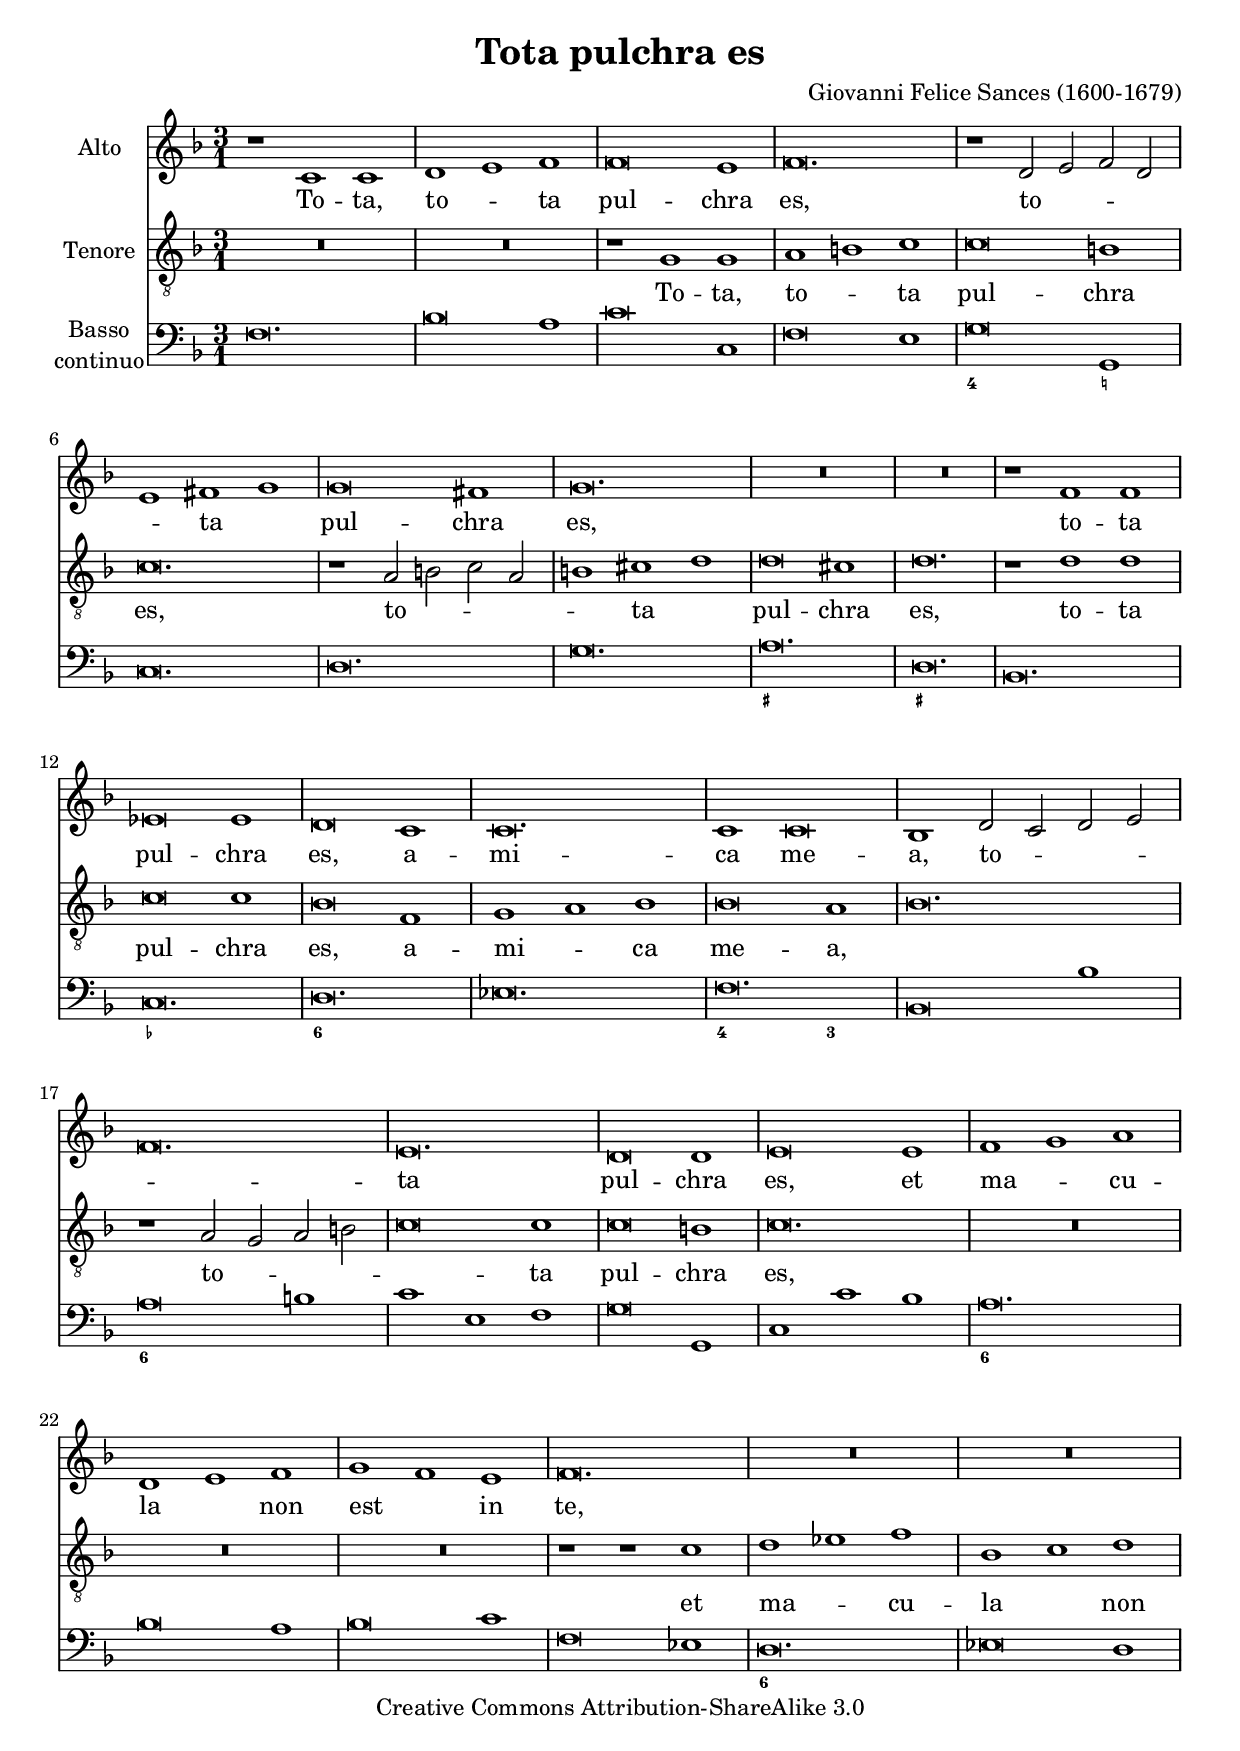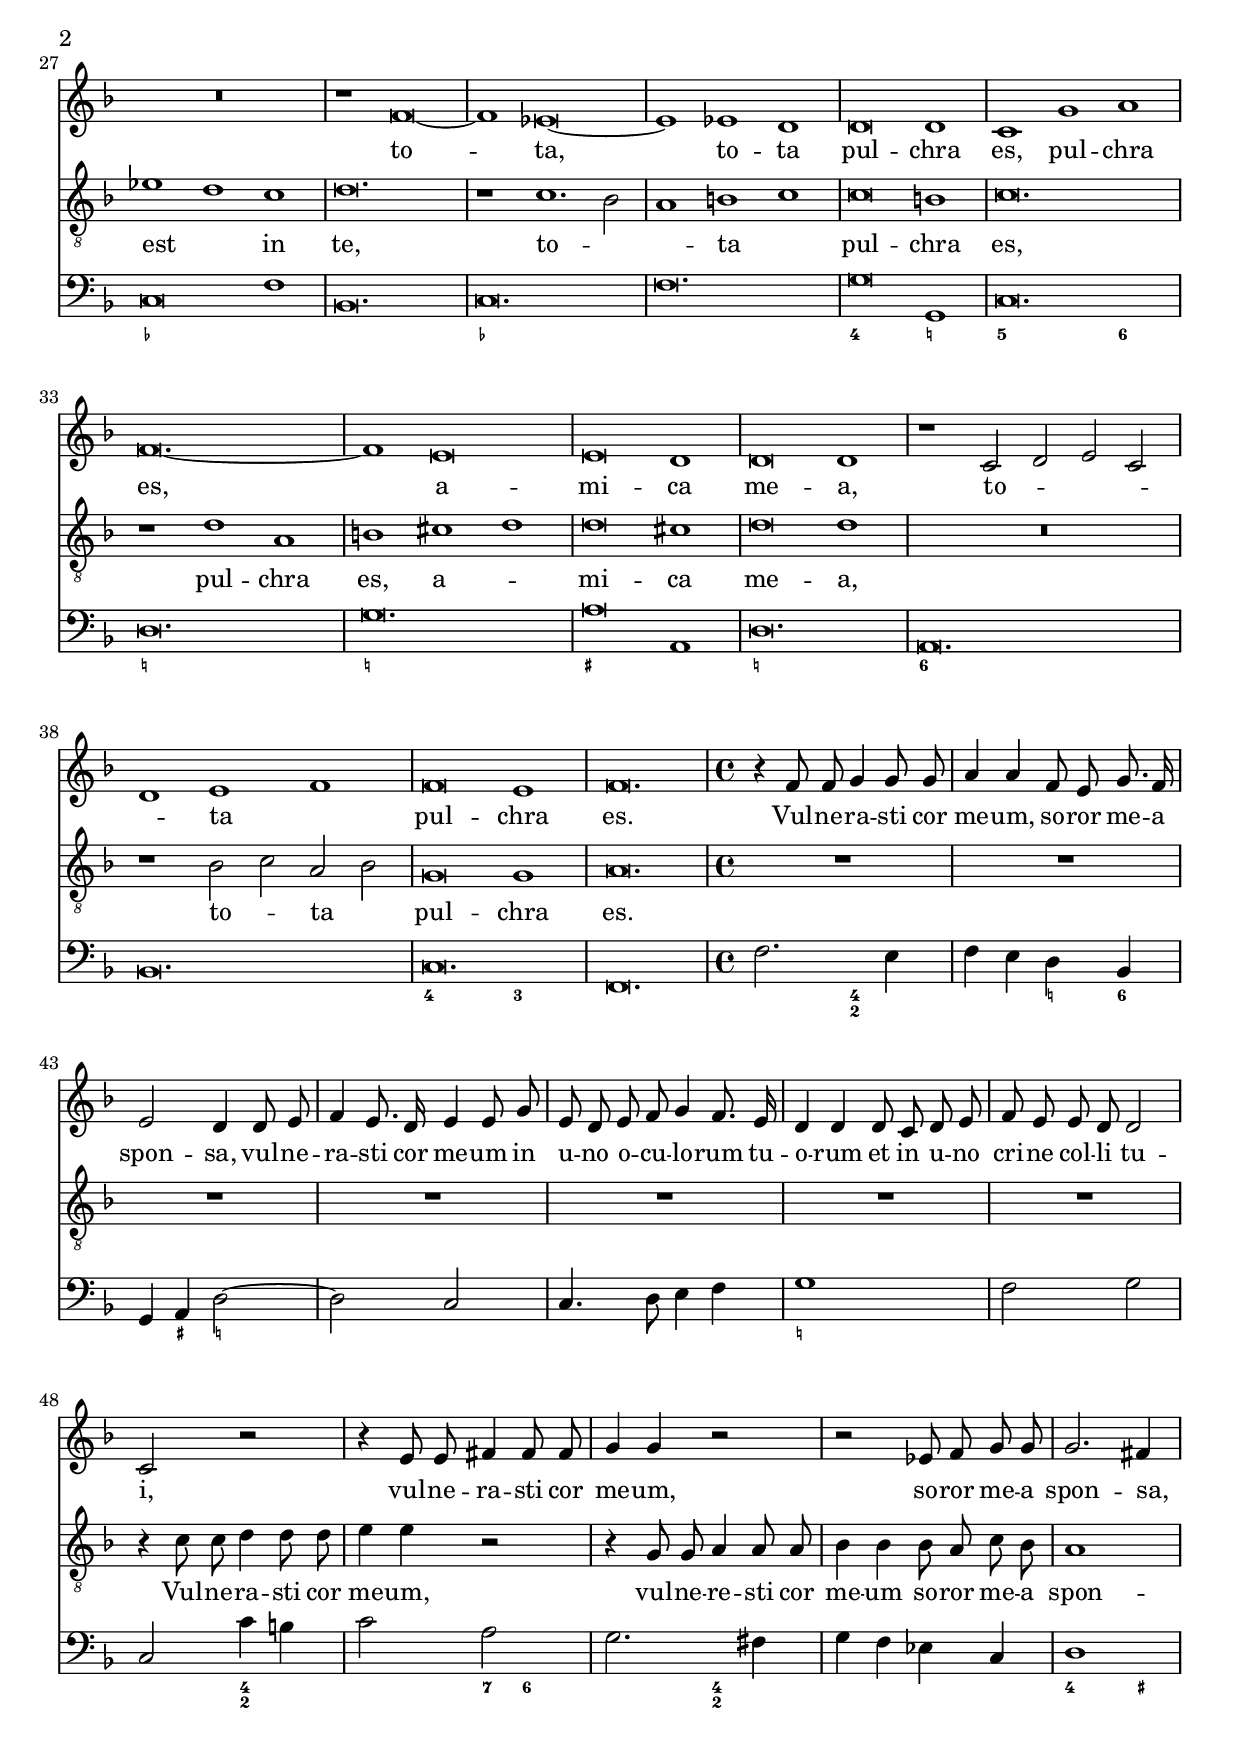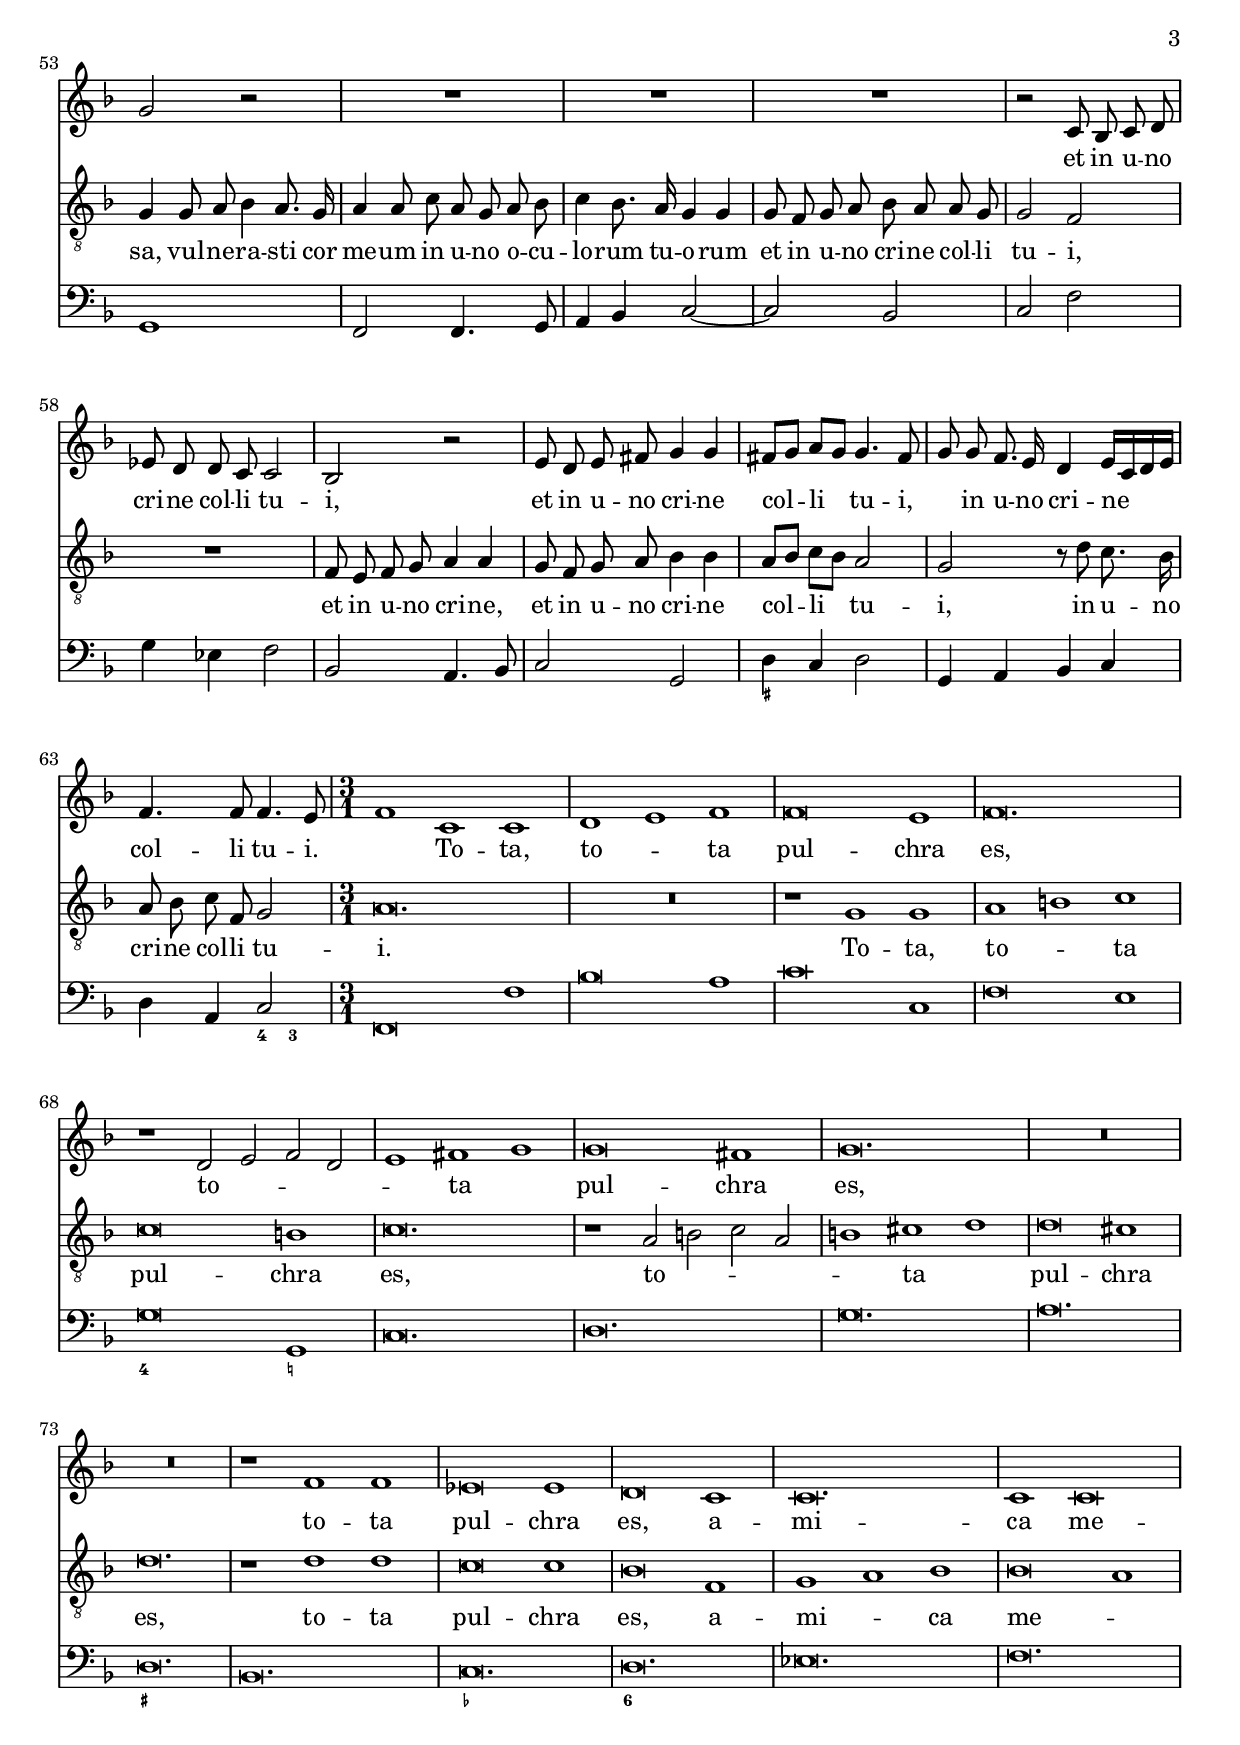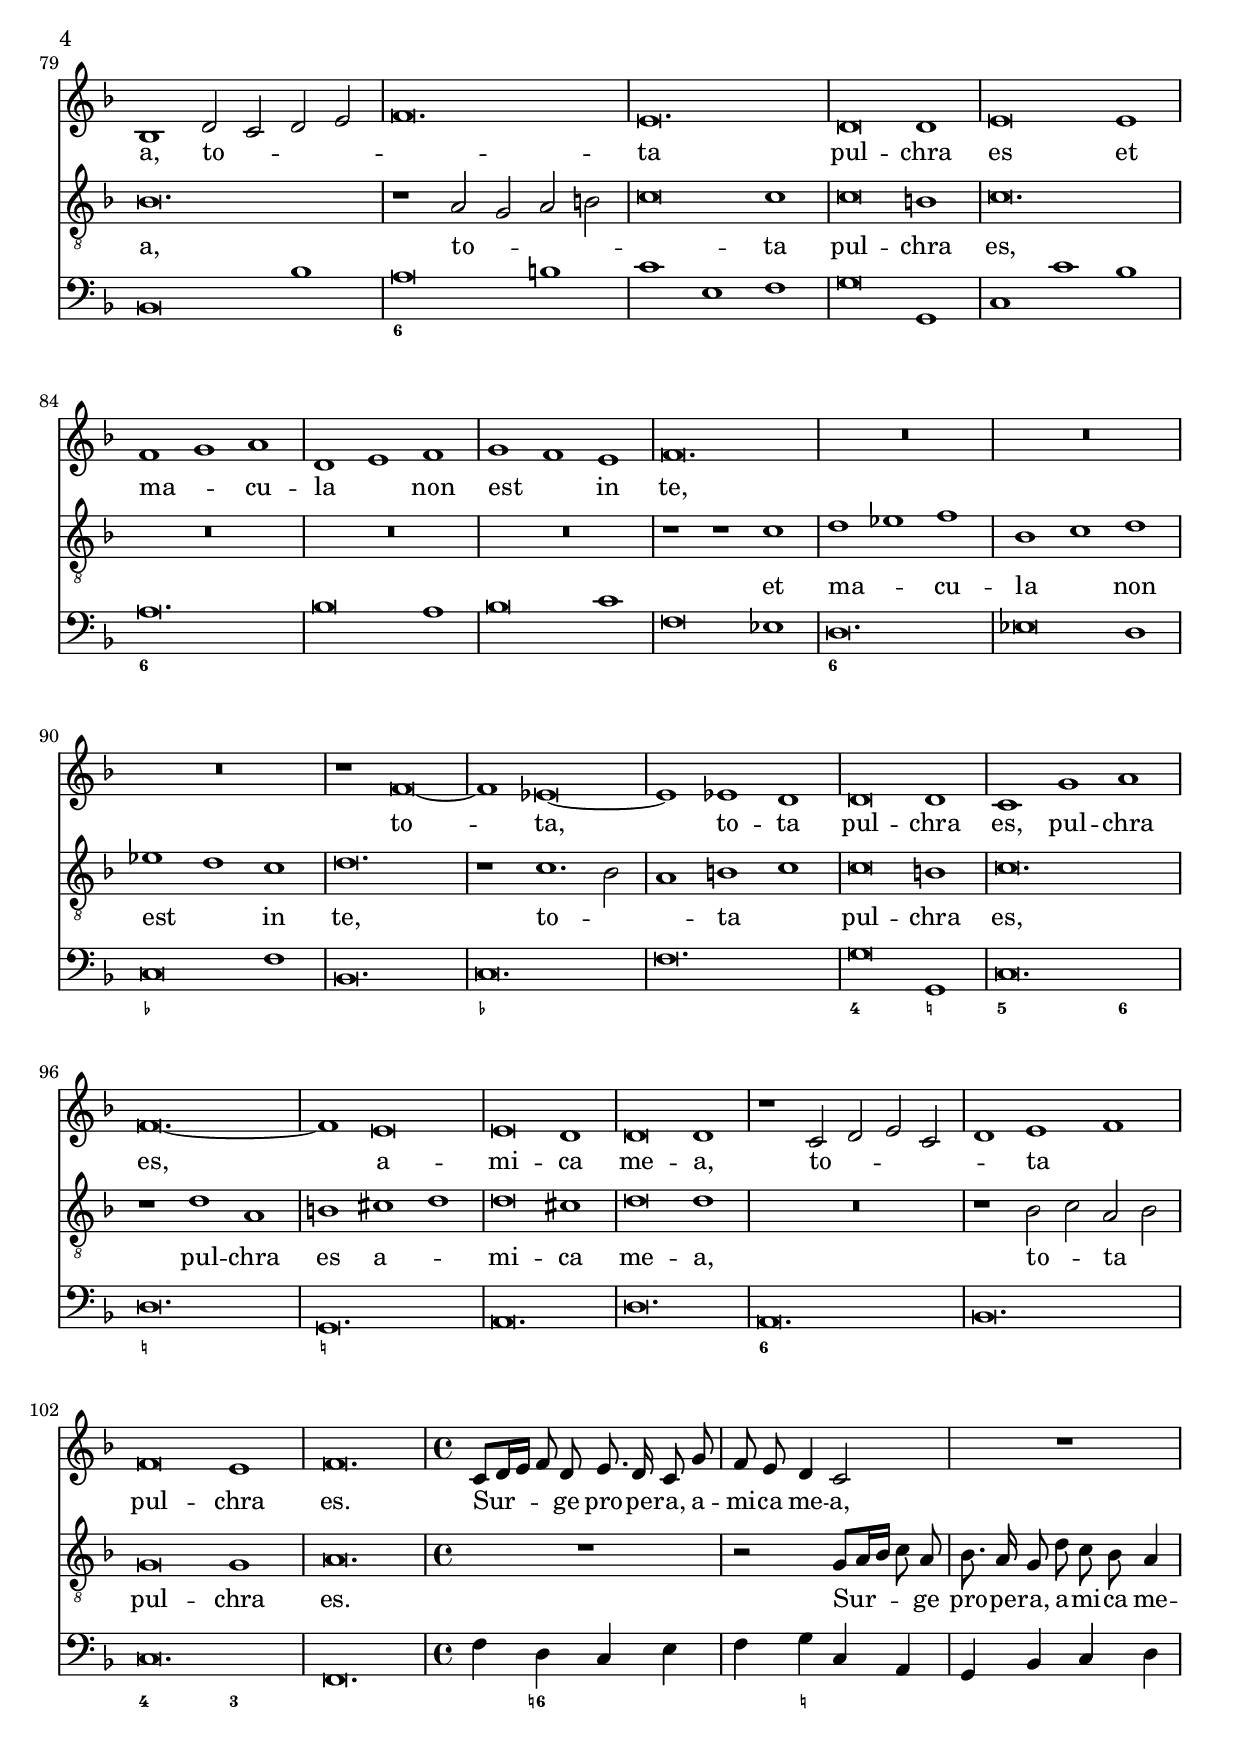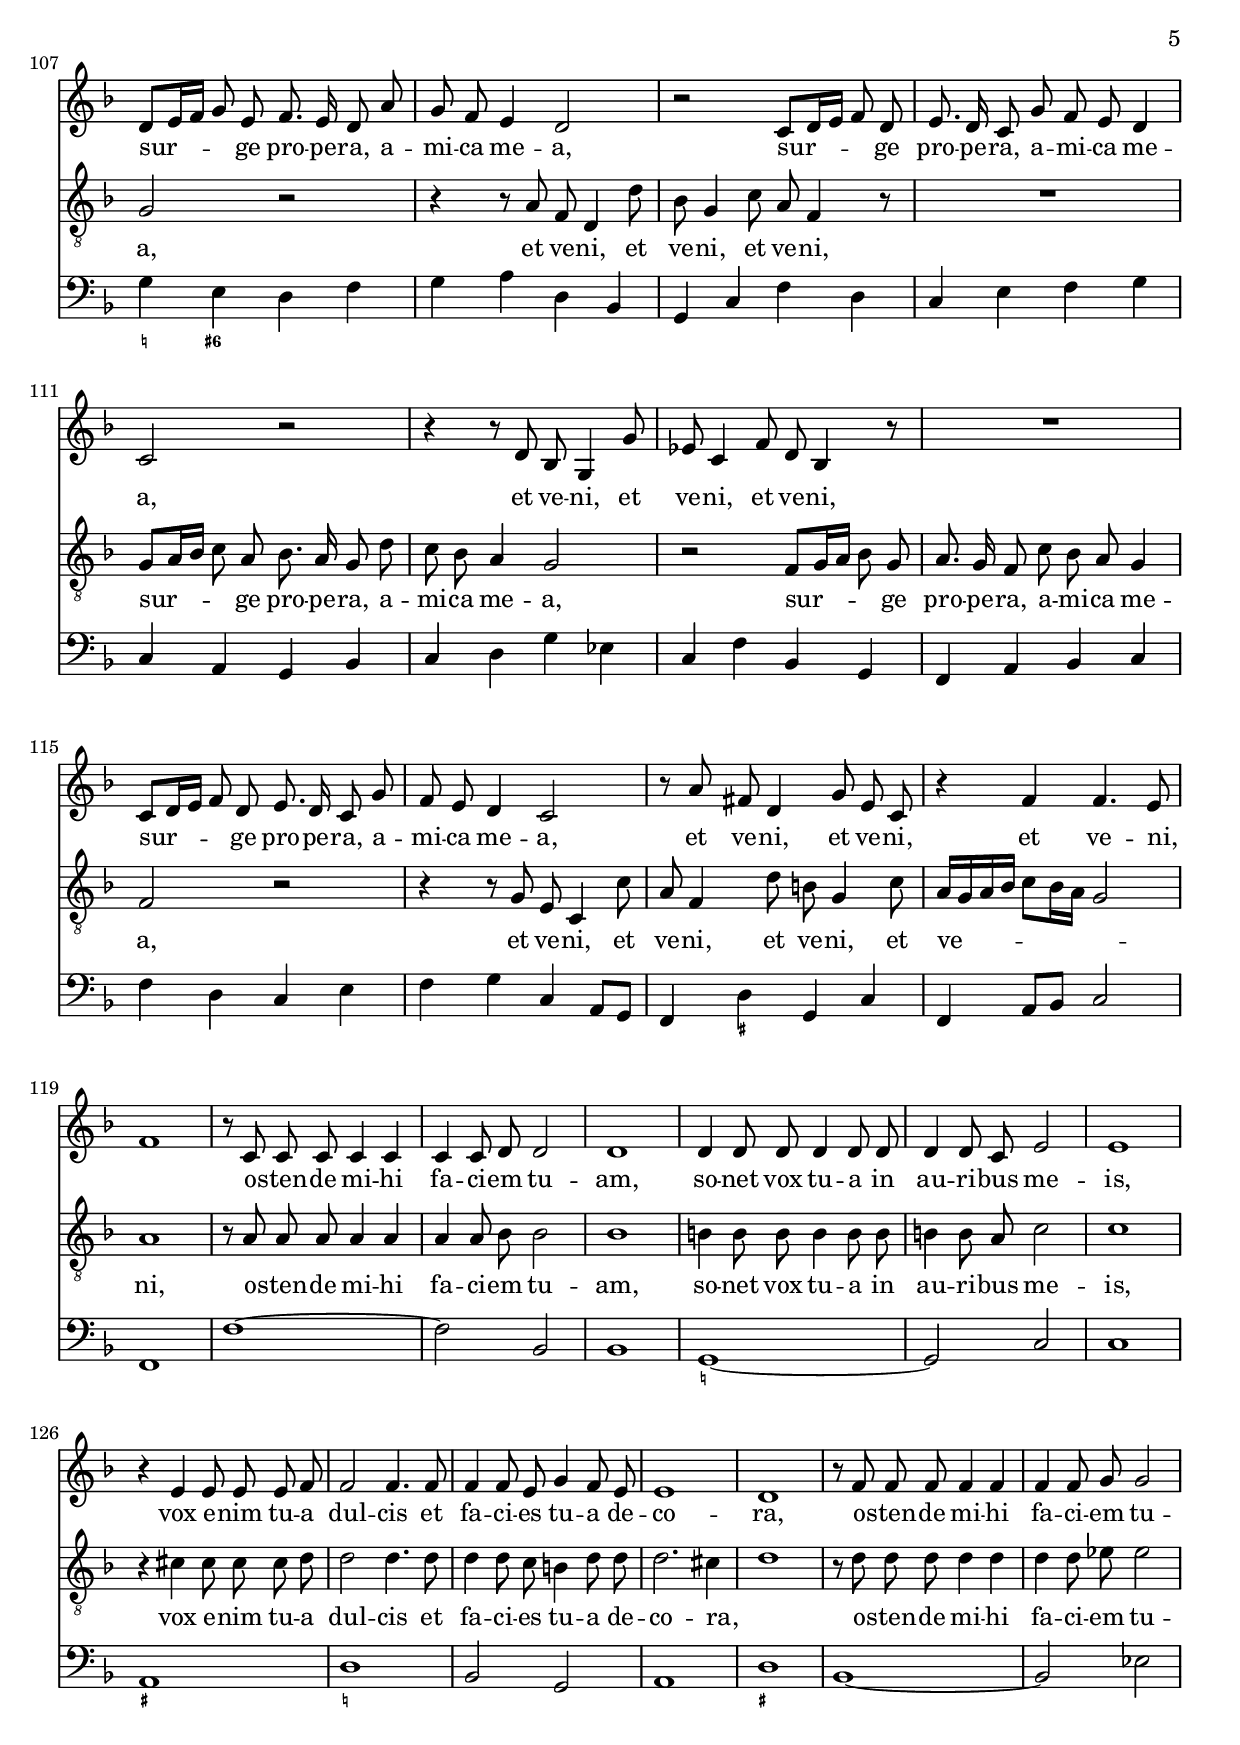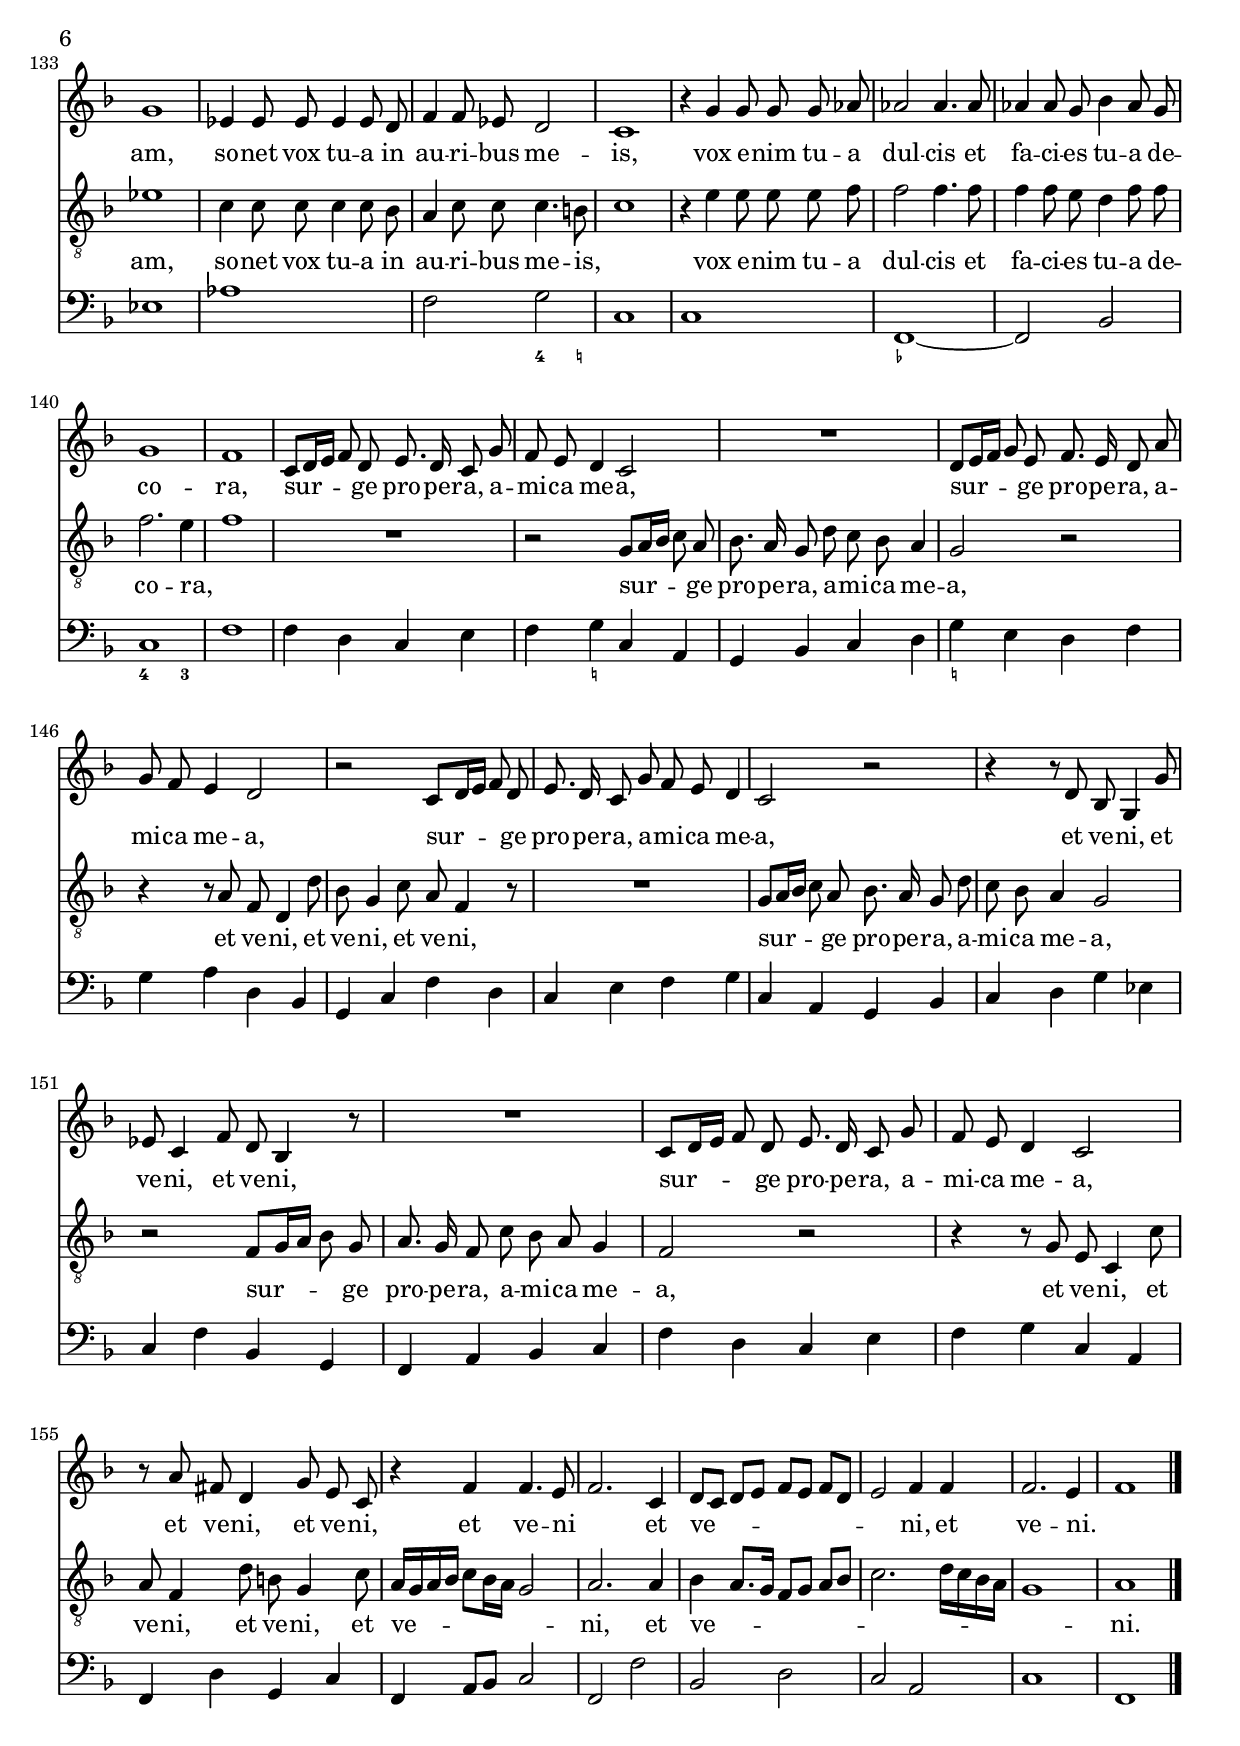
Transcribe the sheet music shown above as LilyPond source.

\version "2.12.3"

\header {
	title = "Tota pulchra es"
	composer = "Giovanni Felice Sances (1600-1679)"
	date = "1638"
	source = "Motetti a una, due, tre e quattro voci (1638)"
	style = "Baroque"
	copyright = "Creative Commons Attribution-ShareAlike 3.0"
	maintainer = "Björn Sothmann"
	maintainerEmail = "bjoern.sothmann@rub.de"
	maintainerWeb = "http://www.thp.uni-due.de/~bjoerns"
}

\include "deutsch.ly"

verseA= \lyricmode {
To -- ta, to -- ta pul -- chra es, to -- ta pul -- chra es, to -- ta pul -- chra es, a -- mi -- ca me -- a, to -- ta pul -- chra es, et ma -- cu -- la non est in te, to -- ta, to -- ta pul -- chra es, pul -- chra es, a -- mi -- ca me -- a, to -- ta pul -- chra es. Vul -- ne -- ra -- sti cor me -- um, so -- ror me -- a spon -- sa, vul -- ne -- ra -- sti cor me -- um in u -- no o -- cu -- lo -- rum tu -- o -- rum et in u -- no cri -- ne col -- li tu -- i, vul -- ne -- ra -- sti cor me -- um, so -- ror me -- a spon -- sa, et in u -- no cri -- ne col -- li tu -- i, et in u -- no cri -- ne col -- li tu -- i, in u -- no cri -- ne col -- li tu -- i. To -- ta, to -- ta pul -- chra es, to -- ta pul -- chra es, to -- ta pul -- chra es, a -- mi -- ca me -- a, to -- ta pul -- chra es et ma -- cu -- la non est in te, to -- ta, to -- ta pul -- chra es, pul -- chra es, a -- mi -- ca me -- a, to -- ta pul -- chra es. Sur -- ge pro -- pe -- ra, a -- mi -- ca me -- a, sur -- ge pro -- pe -- ra, a -- mi -- ca me -- a, sur -- ge pro -- pe -- ra, a -- mi -- ca me -- a,  et ve -- ni, et ve -- ni, et ve -- ni, sur -- ge pro -- pe -- ra, a -- mi -- ca me -- a, et ve -- ni, et ve -- ni, et ve -- ni, o -- sten -- de mi -- hi fa -- ci -- em tu -- am, so -- net vox tu -- a in au -- ri -- bus me -- is, vox e -- nim tu -- a dul -- cis et fa -- ci -- es tu -- a de -- co -- ra, o -- sten -- de mi -- hi fa -- ci -- em tu -- am, so -- net vox tu -- a in au -- ri -- bus me -- is, vox e -- nim tu -- a dul -- cis et fa -- ci -- es tu -- a de -- co -- ra, sur -- ge pro -- pe -- ra, a -- mi -- ca me -- a, sur -- ge pro -- pe -- ra, a -- mi -- ca me -- a, sur -- ge pro -- pe -- ra, a -- mi -- ca me -- a, et ve -- ni, et ve -- ni, et ve -- ni, sur -- ge pro -- pe -- ra, a -- mi -- ca me -- a, et ve -- ni, et ve -- ni, et ve -- ni et ve -- ni, et ve -- ni.
}
verseT= \lyricmode {
To -- ta, to -- ta pul -- chra es, to -- ta pul -- chra es, to -- ta pul -- chra es, a -- mi -- ca me -- a, to -- ta pul -- chra es, et ma -- cu -- la non est in te, to -- ta pul -- chra es, pul -- chra es, a -- mi -- ca me -- a, to -- ta pul -- chra es. Vul -- ne -- ra -- sti cor me -- um, vul -- ne -- re -- sti cor me -- um so -- ror me -- a spon -- sa, vul -- ne -- ra -- sti cor me -- um in u -- no o -- cu -- lo -- rum tu -- o -- rum et in u -- no cri -- ne col -- li tu -- i, et in u -- no cri -- ne, et in u -- no cri -- ne col -- li tu -- i, in u -- no cri -- ne col -- li tu -- i. To -- ta, to -- ta pul -- chra es, to -- ta pul -- chra es, to -- ta pul -- chra es, a -- mi -- ca me -- a, to -- ta pul -- chra es, et ma -- cu -- la non est in te, to -- ta pul -- chra es, pul -- chra es a -- mi -- ca me -- a, to -- ta pul -- chra es. Sur -- ge pro -- pe -- ra, a -- mi -- ca me -- a, et ve -- ni, et ve -- ni, et ve -- ni, sur -- ge pro -- pe -- ra, a -- mi -- ca me -- a, sur -- ge pro -- pe -- ra, a -- mi -- ca me -- a, et ve -- ni, et ve -- ni, et ve -- ni, et ve -- ni, o -- sten -- de mi -- hi fa -- ci -- em tu -- am, so -- net vox tu -- a in au -- ri -- bus me -- is, vox e -- nim tu -- a dul -- cis et fa -- ci -- es tu -- a de -- co -- ra, o -- sten -- de mi -- hi fa -- ci -- em tu -- am, so -- net vox tu -- a in au -- ri -- bus me -- is, vox e -- nim tu -- a dul -- cis et fa -- ci -- es tu -- a de -- co -- ra, sur -- ge pro -- pe -- ra, a -- mi -- ca me -- a, et ve -- ni, et ve -- ni, et ve -- ni, sur -- ge pro -- pe -- ra, a -- mi -- ca me -- a, sur -- ge pro -- pe -- ra, a -- mi -- ca me -- a, et ve -- ni, et ve -- ni, et ve -- ni, et ve -- ni, et ve -- ni.
}
 

staffAlto = \new Staff  {
	\time 3/1
	\override Score.MetronomeMark #'stencil = ##f
	\tempo 4 = 540 
	\set Staff.instrumentName="Alto"
	\set Staff.midiInstrument="oboe"
	\key f \major
	\clef treble
	\relative c' { 	
		\context Voice = "melodyAlt" {
			\dynamicUp
			\autoBeamOff
			r1 c c |
			d\melisma e\melismaEnd f |
			f\breve e1 |
			f\breve. |
			r1 d2\melisma e f d |
			e1\melismaEnd fis\melisma g\melismaEnd |
			g\breve fis1 |
			g\breve. |
			R\breve.*2 |
			r1 f f |
			es\breve es1 |
			d\breve c1 |
			c\breve. |
			c1 c\breve |
			b1 d2\melisma c d e |
			f\breve.\melismaEnd |
			e\breve. |
			d\breve d1 |
			e\breve e1 |
			f\melisma g\melismaEnd a |
			d,\melisma e\melismaEnd f |
			g\melisma f\melismaEnd e |
			f\breve. |
			R\breve.*3 |
			r1 f\breve~ |
			f1 es\breve~ |
			es1 es d |
			d\breve d1 |
			c g' a |
			f\breve.~ |
			f1 e\breve |
			e d1 |
			d\breve d1 |
			r1 c2\melisma d e c |
			d1\melismaEnd e\melisma f\melismaEnd |
			f\breve e1 |
			f\breve. |
			\time 4/4
			\tempo 4=100
			r4 f8 f g4 g8 g |
			a4 a f8 e g8. f16 |
			e2 d4 d8 e |
			f4 e8. d16 e4 e8 g |
			e d e f g4 f8. e16 |
			d4 d d8 c d e |
			f8 e e d d2 |
			c r |
			r4 e8 e fis4 fis8 fis |
			g4 g r2 |
			r es8 f g g |
			g2. fis4\melisma |
			g2\melismaEnd r |
			R1*3 |
			r2 c,8 b c d |
			es d d c c2 |
			b r |
			e8 d e fis g4 g |
			fis8[ g] a[ g] g4. fis8\melisma |
			g\melismaEnd g f8. e16 d4 e16[ c d e] |
			f4. f8 f4. e8\melisma |
			\time 3/1
			\tempo 4=540
			f1\melismaEnd c c |
			d\melisma e\melismaEnd f |
			f\breve e1 |
			f\breve. |
			r1 d2\melisma e f d |
			e1\melismaEnd fis\melisma g\melismaEnd |
			g\breve fis1 |
			g\breve. |
			R\breve.*2 |
			r1 f f |
			es\breve es1 |
			d\breve c1 |
			c\breve. |
			c1 c\breve |
			b1 d2\melisma c d e |
			f\breve.\melismaEnd |
			e |
			d\breve d1 |
			e\breve e1 |
			f\melisma g\melismaEnd a |
			d,\melisma e\melismaEnd f |
			g\melisma f\melismaEnd e |
			f\breve. |
			R\breve.*3 |
			r1 f\breve~ |
			f1 es\breve~ |
			es1 es d |
			d\breve d1 |
			c g' a |
			f\breve.~ |
			f1 e\breve |
			e d1 |
			d\breve d1 |
			r1 c2\melisma d e c |
			d1\melismaEnd e\melisma f\melismaEnd |
			f\breve e1 |
			f\breve. |
			\time 4/4
			\tempo 4=100
			c8[\melisma d16 e] f8\melismaEnd d e8. d16 c8 g' |
			f e d4 c2 |
			R1 |
			d8[\melisma e16 f] g8\melismaEnd e f8. e16 d8 a' |
			g f e4 d2 |
			r2 c8[\melisma d16 e] f8\melismaEnd d8 |
			e8. d16 c8 g' f e d4 |
			c2 r |
			r4 r8 d b g4 g'8 |
			es c4 f8 d b4 r8 |
			R1 |
			c8[\melisma d16 e] f8\melismaEnd d e8. d16 c8 g' |
			f e d4 c2 |
			r8 a' fis d4 g8 e c |
			r4 f f4. e8\melisma |
			f1\melismaEnd |
			r8 c c c c4 c |
			c c8 d d2 |
			d1 |
			d4 d8 d d4 d8 d |
			d4 d8 c e2 |
			e1 |
			r4 e e8 e e f |
			f2 f4. f8 |
			f4 f8 e g4 f8 e |
			e1 |
			d |
			r8 f f f f4 f |
			f f8 g g2 |
			g1 |
			es4 es8 es es4 es8 d |
			f4 f8 es d2 |
			c1 |
			r4 g' g8 g g as |
			as2 as4. as8 |
			as4 as8 g b4 as8 g |
			g1 |
			f |
			c8[\melisma d16 e] f8\melismaEnd d e8. d16 c8 g' |
			f e d4 c2 |
			R1 |
			d8[\melisma e16 f] g8\melismaEnd e f8. e16 d8 a' |
			g f e4 d2 |
			r c8[\melisma d16 e] f8\melismaEnd d |
			e8. d16 c8 g' f e d4 |
			c2 r |
			r4 r8 d b g4 g'8 |
			es c4 f8 d b4 r8 |
			R1 |
			c8[\melisma d16 e] f8\melismaEnd d e8. d16 c8 g' |
			f e d4 c2 |
			r8 a' fis d4 g8 e c |
			r4 f f4. e8\melisma |
			f2.\melismaEnd c4 |
			d8[\melisma c] d[ e] f[ e] f[ d] |
			e2\melismaEnd f4 f |
			f2. e4\melisma |
			f1\melismaEnd |
		}

	\bar "|."
	}

}
staffTenore = \new Staff  {
	\set Staff.instrumentName="Tenore"
	\set Staff.midiInstrument="oboe"
	\key f \major
	\clef "G_8"
	\relative c' { 	
		\context Voice = "melodyTen" {
			\dynamicUp
			\autoBeamOff
			R\breve.*2 |
			r1 g g |
			a\melisma h\melismaEnd c |
			c\breve h1 |
			c\breve. |
			r1 a2\melisma h c a |
			h1\melismaEnd cis\melisma d\melismaEnd |
			d\breve cis1 |
			d\breve. |
			r1 d d |
			c\breve c1 |
			b\breve f1 |
			g\melisma a\melismaEnd b |
			b\breve a1\melisma |
			b\breve.\melismaEnd |
			r1 a2\melisma g a h |
			c\breve\melismaEnd c1 |
			c\breve h1 |
			c\breve. |
			R\breve.*3 |
			r1 r c |
			d\melisma es\melismaEnd f |
			b,\melisma c\melismaEnd d |
			es\melisma d\melismaEnd c |
			d\breve. |
			r1 c1.\melisma b2 |
			a1\melismaEnd h\melisma c\melismaEnd |
			c\breve h1 |
			c\breve. |
			r1 d a |
			h cis\melisma d\melismaEnd |
			d\breve cis1 |
			d\breve d1 |
			R\breve. |
			r1 b2\melisma c\melismaEnd a\melisma b\melismaEnd |
			g\breve g1 |
			a\breve. |
			\time 4/4
			\tempo 4=100
			R1*7 |
			r4 c8 c d4 d8 d |
			e4 e r2 |
			r4 g,8 g a4 a8 a |
			b4 b b8 a c b |
			a1 |
			g4 g8 a b4 a8. g16 |
			a4 a8 c a g a b |
			c4 b8. a16 g4 g |
			g8 f g a b a a g |
			g2 f |
			R1 |
			f8 e f g a4 a |
			g8 f g a b4 b |
			a8[ b] c[ b] a2 |
			g r8 d' c8. b16 |
			a8 b c f, g2 |
			\time 3/1
			\tempo 4=540
			a\breve. |
			R\breve. |
			r1 g g |
			a\melisma h\melismaEnd c |
			c\breve h1 |
			c\breve. |
			r1 a2\melisma h c a |
			h1\melismaEnd cis\melisma d\melismaEnd |
			d\breve cis1 |
			d\breve. |
			r1 d d |
			c\breve c1 |
			b\breve f1 |
			g\melisma a\melismaEnd b |
			b\breve\melisma a1\melismaEnd |
			b\breve. |
			r1 a2\melisma g a h |
			c\breve\melismaEnd c1 |
			c\breve h1 |
			c\breve. |
			R\breve.*3 |
			r1 r c |
			d\melisma es\melismaEnd f |
			b,\melisma c\melismaEnd d |
			es\melisma d\melismaEnd c |
			d\breve. |
			r1 c1.\melisma b2 |
			a1\melismaEnd h\melisma c\melismaEnd |
			c\breve h1 |
			c\breve. |
			r1 d a |
			h cis\melisma d\melismaEnd |
			d\breve cis1 |
			d\breve d1 |
			R\breve. |
			r1 b2\melisma c\melismaEnd a\melisma b\melismaEnd |
			g\breve g1 |
			a\breve. |
			\time 4/4
			\tempo 4=100
			R1 |
			r2 g8[\melisma a16 b] c8\melismaEnd a |
			b8. a16 g8 d' c b a4 |
			g2 r |
			r4 r8 a f d4 d'8 |
			b g4 c8 a f4 r8 |
			R1 |
			g8[\melisma a16 b] c8\melismaEnd a b8. a16 g8 d' |
			c b a4 g2 |
			r f8[\melisma g16 a] b8\melismaEnd g |
			a8. g16 f8 c' b a g4 |
			f2 r |
			r4 r8 g e c4 c'8 |
			a f4 d'8 h g4 c8 |
			a16[\melisma g a b] c8[ b16 a] g2\melismaEnd |
			a1 |
			r8 a a a a4 a |
			a a8 b b2 |
			b1 |
			h4 h8 h h4 h8 h |
			h4 h8 a c2 |
			c1 |
			r4 cis cis8 cis cis d |
			d2 d4. d8 |
			d4 d8 c h4 d8 d |
			d2. cis4\melisma |
			d1\melismaEnd |
			r8 d d d d4 d |
			d d8 es es2 |
			es1 |
			c4 c8 c c4 c8 b |
			a4 c8 c c4. h8\melisma |
			c1\melismaEnd |
			r4 e e8 e e f |
			f2 f4. f8 |
			f4 f8 e d4 f8 f |
			f2. e4\melisma |
			f1\melismaEnd |
			R1 |
			r2 g,8[\melisma a16 b] c8\melismaEnd a |
			b8. a16 g8 d' c b a4 |
			g2 r |
			r4 r8 a f d4 d'8 |
			b g4 c8 a f4 r8 |
			R1 |
			g8[\melisma a16 b] c8\melismaEnd a b8. a16 g8 d' |
			c b a4 g2 |
			r f8[\melisma g16 a] b8\melismaEnd g8 |
			a8. g16 f8 c' b a g4 |
			f2 r |
			r4 r8 g e c4 c'8 |
			a f4 d'8 h g4 c8 |
			a16[\melisma g a b] c8[ b16 a] g2\melismaEnd |
			a2. a4 |
			b4\melisma a8.[ g16] f8[ g] a[ b] |
			c2. d16[ c b a] |
			g1\melismaEnd |
			a1 |
		}

	\bar "|."
	}

}
staffBasso = \new Staff  {
	\set Staff.instrumentName=\markup{\center-column{"Basso"\line {"continuo"}}}
	\set Staff.midiInstrument="harpsichord"
	\key f \major
	\clef bass
	\relative c { 	
		f\breve. |
		b\breve a1 |
		c\breve c,1 |
		f\breve e1 |
		g\breve g,1 |
		c\breve. |
		d |
		g |
		a |
		d, |
		b |
		c |
		d |
		es |
		f |
		b,\breve b'1 |
		a\breve h1 |
		c e, f |
		g\breve g,1 |
		c c' b |
		a\breve. |
		b\breve a1 |
		b\breve c1 |
		f,\breve es1 |
		d\breve. |
		es\breve d1 |
		c\breve f1 |
		b,\breve. |
		c |
		f |
		g\breve g,1 |
		c\breve. |
		d |
		g |
		a\breve a,1 |
		d\breve. |
		a |
		b |
		c |
		f, |
		\time 4/4
		\tempo 4=100
		f'2. e4 |
		f e d b |
		g a d2~ |
		d c |
		c4. d8 e4 f |
		g1 |
		f2 g |
		c, c'4 h |
		c2 a |
		g2. fis4 |
		g f es c |
		d1 |
		g, |
		f2 f4. g8 |
		a4 b c2~ |
		c b |
		c f |
		g4 es f2 |
		b, a4. b8 |
		c2 g |
		d'4 c d2 |
		g,4 a b c |
		d a c2 |
		\time 3/1
		\tempo 4=540
		f,\breve f'1 |
		b\breve a1 |
		c\breve c,1 |
		f\breve e1 |
		g\breve g,1 |
		c\breve. |
		d |
		g |
		a |
		d, |
		b |
		c |
		d |
		es |
		f |
		b,\breve b'1 |
		a\breve h1 |
		c e, f |
		g\breve g,1 |
		c c' b |
		a\breve. |
		b\breve a1 |
		b\breve c1 |
		f,\breve es1 |
		d\breve. |
		es\breve d1 |
		c\breve f1 |
		b,\breve. |
		c |
		f |
		g\breve g,1 |
		c\breve. |
		d |
		g, |
		a |
		d |
		a |
		b |
		c |
		f, |
		\time 4/4
		\tempo 4=100
		f'4 d c e |
		f g c, a |
		g b c d |
		g e d f |
		g a d, b |
		g c f d |
		c e f g |
		c, a g b |
		c d g es |
		c f b, g |
		f a b c |
		f d c e |
		f g c, a8 g |
		f4 d' g, c |
		f, a8 b c2 |
		f,1 |
		f'~ |
		f2 b, |
		b1 |
		g~ |
		g2 c |
		c1 |
		a |
		d |
		b2 g |
		a1 |
		d |
		b~ |
		b2 es |
		es1 |
		as |
		f2 g |
		c,1 |
		c |
		f,~ |
		f2 b |
		c1 |
		f |
		f4 d c e |
		f g c, a |
		g b c d |
		g e d f |
		g a d, b |
		g c f d |
		c e f g |
		c, a g b |
		c d g es |
		c f b, g |
		f a b c |
		f d c e |
		f g c, a |
		f d' g, c |
		f, a8 b c2 |
		f, f' |
		b, d |
		c a |
		c1 |
		f, |
	\bar "|."
	}

}

staffBC = \new FiguredBass {
	\figuremode {
		s\breve.*4 |
		<4>\breve <_!>1 |
		s\breve.*3 |
		<_+>\breve. |
		<_+> |
		s |
		<_-> |
		<6> |
		s |
		<4>\breve <3>1 |
		s\breve. |
		<6>\breve s1 |
		s\breve.*3 |
		<6>\breve. |
		s\breve.*3 |
		<6>\breve. |
		s |
		<_->\breve s1 |
		s\breve. |
		<_->\breve. |
		s |
		<4>\breve <_!>1 |
		<5>\breve <6>1 |
		<_!>\breve. |
		<_!> |
		<_+>\breve s1 |
		<_!>\breve. |
		<6> |
		s |
		<4>\breve <3>1 |
		s\breve. |
		\time 4/4
		\tempo 4=100
		s2 <4 2>4 s |
		s2 <_!>4 <6> |
		s <_+> <_!>2 |
		s1*2 |
		<_!>1 |
		s1 |
		s2 <4 2>4 s |
		s2 <7>4 <6> |
		s2 <4 2>4 s |
		s1 |
		<4>2. <_+>4 |
		s1*8 |
		<_+>4 s s2 |
		s1 |
		s2 <4>4 <3> |
		\time 3/1
		\tempo 4=540
		s\breve.*4 |
		<4>\breve <_!>1 |
		s\breve.*4 |
		<_+>\breve. |
		s |
		<_-> |
		<6> |
		s\breve.*3 |
		<6>\breve s1 |
		s\breve.*3 |
		<6>\breve. |
		s\breve.*3 |
		<6>\breve. |
		s |
		<_->\breve s1 |
		s\breve. |
		<_-> |
		s |
		<4>\breve <_!>1 |
		<5>\breve <6>1 |
		<_!>\breve. |
		<_!> |
		s\breve.*2 |
		<6>\breve. |
		s |
		<4>\breve <3>1 |
		s\breve. |
		\time 4/4
		\tempo 4=100
		s4 <6!> s2 |
		s4 <_!> s2 |
		s1 |
		<_!>4 <6+> s2 |
		s1*9 |
		s4 <_+> s2 |
		s1*5 |
		<_!>1 |
		s1*2 |
		<_+>1 |
		<_!> |
		s1*2 |
		<_+>1 |
		s1*4 |
		s2 <4>4. <_!>8 |
		s1*2 |
		<_->1 |
		s1 |
		<4>2. <3>4 |
		s1*2 |
		s4 <_!> s2 |
		s1 |
		<_!>4 s s2 |
		s1*16 |
	}
}

\score {
	<<
		\staffAlto
		\context Lyrics = "lmelodyAlt" \lyricmode  { \lyricsto "melodyAlt" \verseA }
		
		\staffTenore
		\context Lyrics = "lmelodyTen" \lyricmode  { \lyricsto "melodyTen" \verseT }
		
		\staffBasso
		\staffBC
	>>
	
	\midi {
	}

	\layout  {
	}
}

\paper {
}

